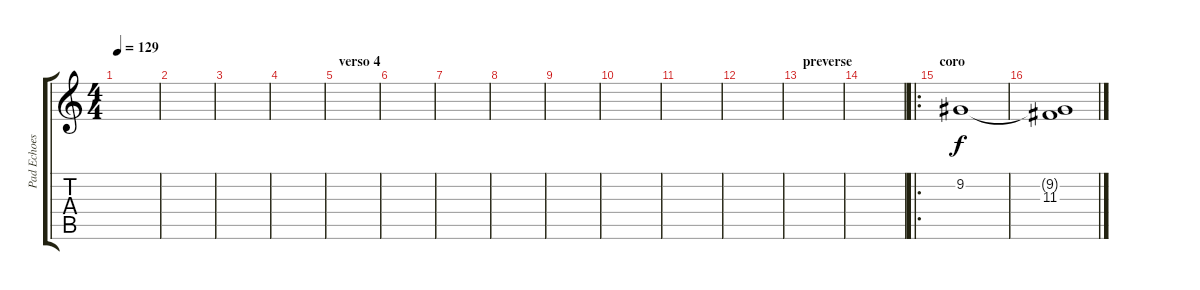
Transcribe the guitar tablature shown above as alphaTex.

\track ("Pad Echoes" "Pad Echoes") {instrument fx7echoes}
\staff {score tabs}
\tuning (E4 B3 G3 D3 A2 E2) {hide}
\ts (4 4)
\tempo 129
\clef g2
\ks c
|
|
|
|
\section ("" "verso 4")
|
|
|
|
|
|
|
|
\section ("" "preverse")
|
|
\ro
\section ("" "coro")
9.2.1 |
(9.2{t} 11.3).1
